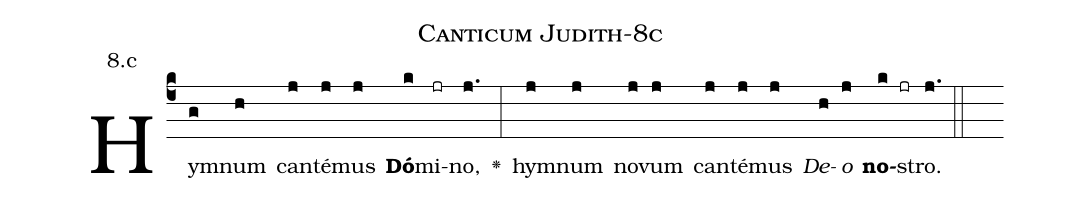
name: Canticum Judith-8c;
annotation: 8.c;
%%
(c4)Hym(g)num(h) can(j)té(j)mus(j) <b>Dó</b>(k)mi(jr)no,(j.) <v>\greheightstar</v>(:) hym(j)num(j) no(j)vum(j) can(j)té(j)mus(j) <i>De</i>(h)<i>o</i>(j) <b>no</b>(k jr)stro.(j.) (::)


%E(j) u(j) o(h) u(j) a(k) e.(j.) (::)
